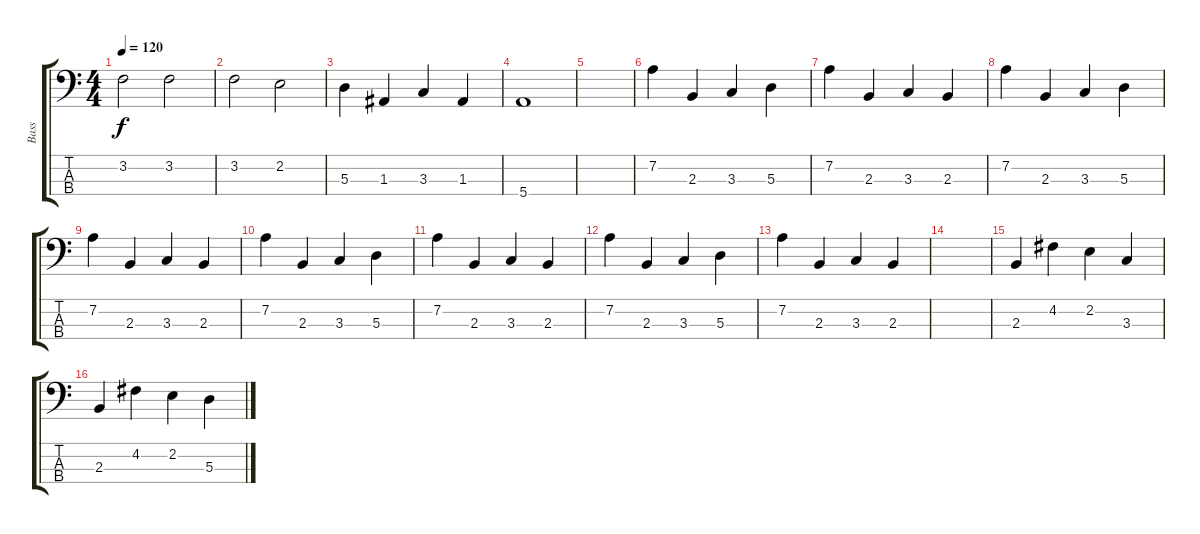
\track ("Bass" "Bass") {instrument electricbassfinger}
\staff {score tabs}
\tuning (G2 D2 A1 E1) {hide}
\ts (4 4)
\tempo 120
\clef f4
\ks c
3.2.2{dy f} 3.2.2 |
3.2.2 2.2.2 |
5.3.4 1.3.4 3.3.4 1.3.4 |
5.4.1 |
|
7.2.4 2.3.4 3.3.4 5.3.4 |
7.2.4 2.3.4 3.3.4 2.3.4 |
7.2.4 2.3.4 3.3.4 5.3.4 |
7.2.4 2.3.4 3.3.4 2.3.4 |
7.2.4 2.3.4 3.3.4 5.3.4 |
7.2.4 2.3.4 3.3.4 2.3.4 |
7.2.4 2.3.4 3.3.4 5.3.4 |
7.2.4 2.3.4 3.3.4 2.3.4 |
|
2.3.4 4.2.4 2.2.4 3.3.4 |
2.3.4 4.2.4 2.2.4 5.3.4
